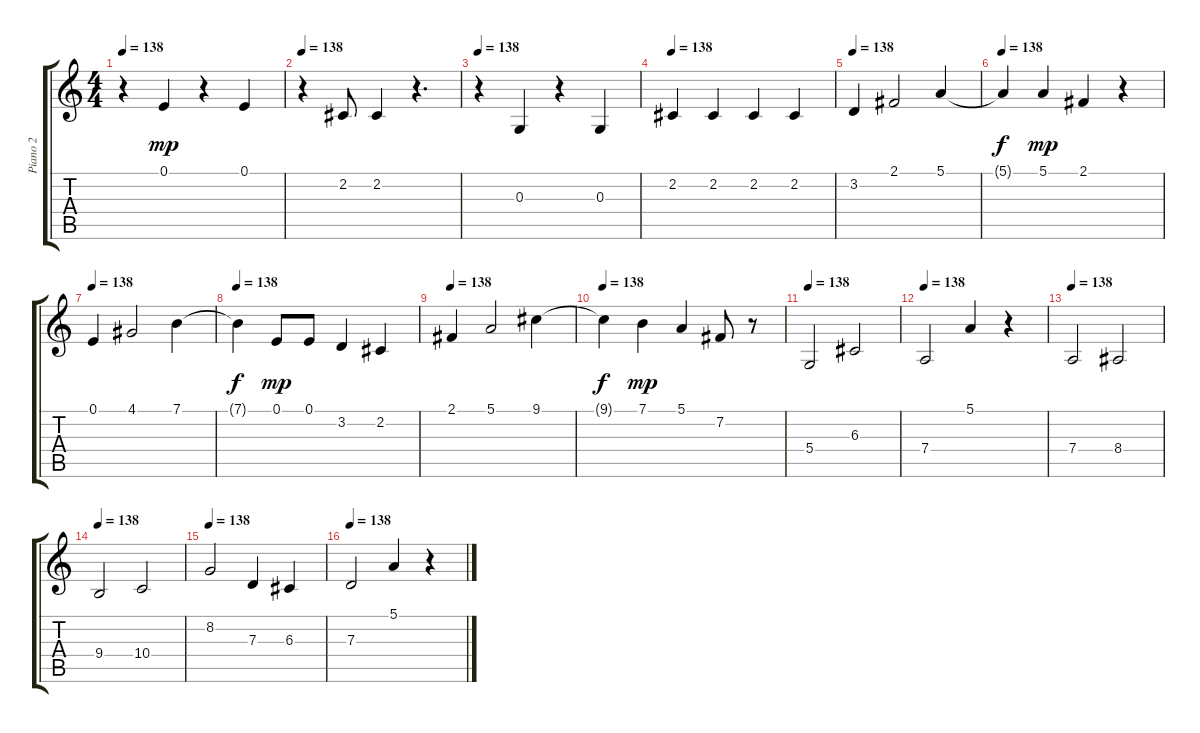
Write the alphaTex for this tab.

\track ("Piano 2" "Piano 2") {instrument brightacousticpiano}
\staff {score tabs}
\tuning (E4 B3 G3 D3 A2 E2) {hide}
\ts (4 4)
\tempo 138
\clef g2
\ks c
r.4{dy mp} 0.1.4 r.4 0.1.4 |
\tempo 138
r.4 2.2.8 2.2.4 r.4{d} |
\tempo 138
r.4 0.3.4 r.4 0.3.4 |
\tempo 138
2.2.4 2.2.4 2.2.4 2.2.4 |
\tempo 138
3.2.4 2.1.2 5.1.4 |
\tempo 138
5.1{t}.4{dy f} 5.1.4{dy mp} 2.1.4 r.4 |
\tempo 138
0.1.4 4.1.2 7.1.4 |
\tempo 138
7.1{t}.4{dy f} 0.1.8{dy mp} 0.1.8 3.2.4 2.2.4 |
\tempo 138
2.1.4 5.1.2 9.1.4 |
\tempo 138
9.1{t}.4{dy f} 7.1.4{dy mp} 5.1.4 7.2.8 r.8 |
\tempo 138
5.4.2 6.3.2 |
\tempo 138
7.4.2 5.1.4 r.4 |
\tempo 138
7.4.2 8.4.2 |
\tempo 138
9.4.2 10.4.2 |
\tempo 138
8.2.2 7.3.4 6.3.4 |
\tempo 138
7.3.2 5.1.4 r.4
